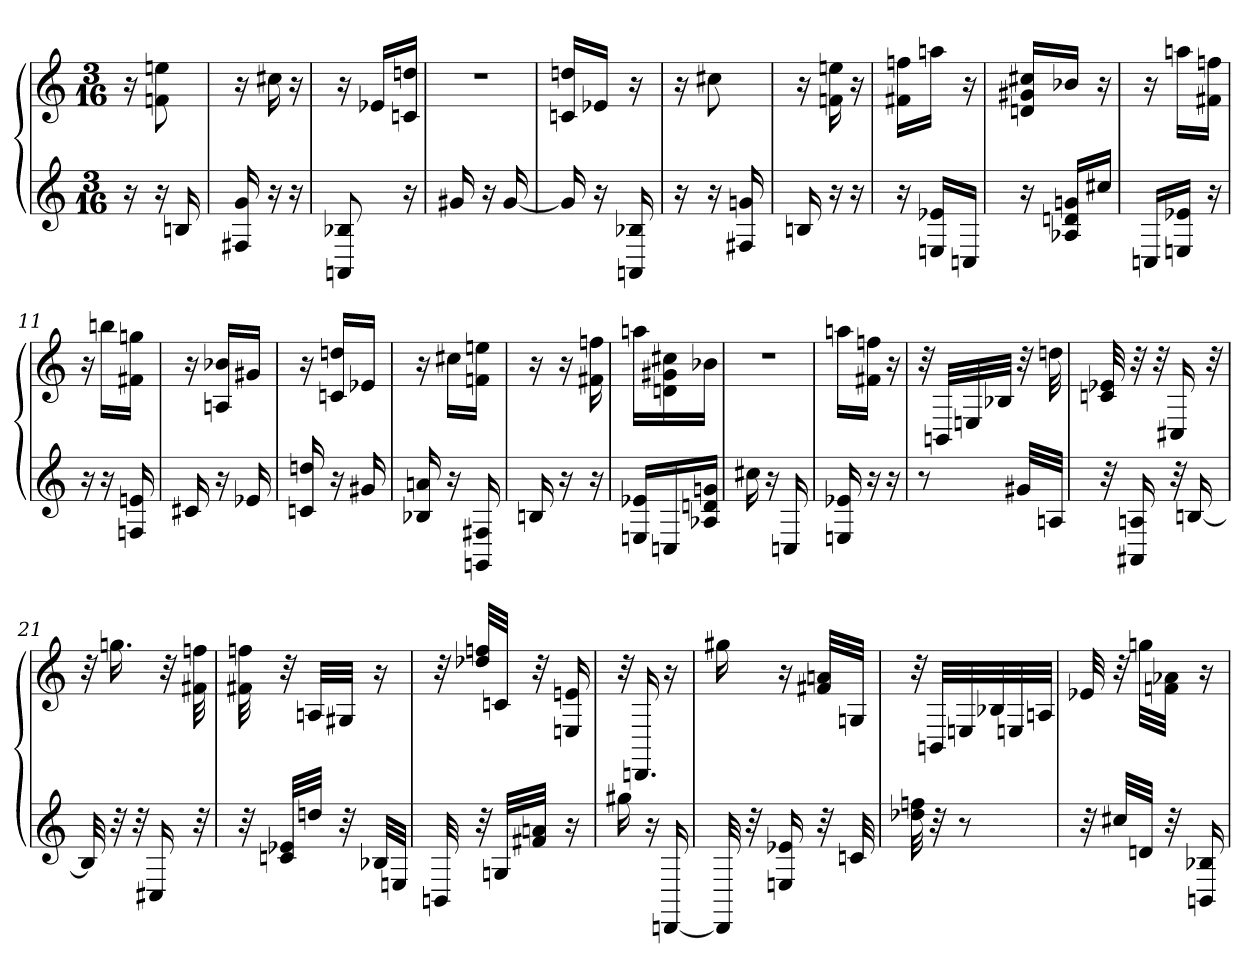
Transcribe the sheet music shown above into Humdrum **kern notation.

**kern	**kern
*part1	*part1
*staff2	*staff1
*M3/16	*M3/16
*MM40	*MM40
=	=
16r	16r
16r	8fn 8een
16Bn	.
=2	=2
16F#X 16g	16r
16r	16cc#X
16r	16r
=3	=3
8AAn 8B-X	16r
.	16e-XLL
16r	16cn 16ddnJJ
=4	=4
16g#X	8.r
16r	.
[16g#	.
=5	=5
16g#]	16cn 16ddnLL
16r	16e-XJJ
16AAn 16B-X	16r
=6	=6
16r	16r
16r	8cc#X
16F#X 16gn	.
=7	=7
16Bn	16r
16r	16fn 16een
16r	16r
=8	=8
16r	16f#X 16ffnLL
16En 16e-XLL	16aanJJ
16CnJJ	16r
=9	=9
16r	16dn 16g#X 16cc#XLL
16A-X 16dn 16gnLL	16b-XJJ
16cc#XJJ	16r
=10	=10
16CnLL	16r
16En 16e-XJJ	16aanLL
16r	16f#X 16ffnJJ
=11	=11
16r	16r
16r	16bbnLL
16Fn 16en	16f#X 16ggnJJ
=12	=12
16c#X	16r
16r	16An 16b-XLL
16e-X	16g#XJJ
=13	=13
16cn 16ddn	16r
16r	16cn 16ddnLL
16g#X	16e-XJJ
=14	=14
16B-X 16an	16r
16r	16cc#XLL
16GGn 16F#X	16fn 16eenJJ
=15	=15
16Bn	16r
16r	16r
16r	16f#X 16ffn
=16	=16
16En 16e-XLL	16aanLL
16Cn	16dn 16g#X 16cc#X
16A-X 16dn 16gnJJ	16b-XJJ
=17	=17
16cc#X	8.r
16r	.
16Cn	.
=18	=18
16En 16e-X	16aanLL
16r	16f#X 16ffnJJ
16r	16r
=19	=19
8r	32r
.	32BBnLLL
.	32En
.	32B-XJJJ
32g#XLLL	32r
32AnJJJ	32ddn
=20	=20
32r	32cn 32e-X
16AA#X 16An	32r
.	32r
32r	16C#X
[16Bn	.
.	32r
=21	=21
32B]	32r
32r	16.ggn
32r	.
16C#X	.
.	32r
32r	32f#X 32ffn
=22	=22
32r	32f#X 32ffn
32cn 32e-XLLL	32r
32ddnJJJ	32AnLLL
32r	32G#XJJJ
32B-XLLL	16r
32EnJJJ	.
=23	=23
32BBn	32r
32r	32dd-X 32ffnLLL
32GnLLL	32cnJJJ
32f#X 32anJJJ	32r
16r	16En 16en
=24	=24
16gg#X	32r
.	16.DDn
16r	.
[16DDn	16r
=25	=25
32DDn]	16gg#X
32r	.
16En 16e-X	16r
32r	32f#X 32anLLL
32cn	32GnJJJ
=26	=26
32dd-X 32ffn	32r
32r	32BBnLLL
8r	32En
.	32B-X
.	32En
.	32AnJJJ
=27	=27
32r	32e-X
32cc#XLLL	32r
32dnJJJ	32ggnLLL
32r	32fn 32a-XJJJ
16BBn 16B-X	16r
=	=
*-	*-
